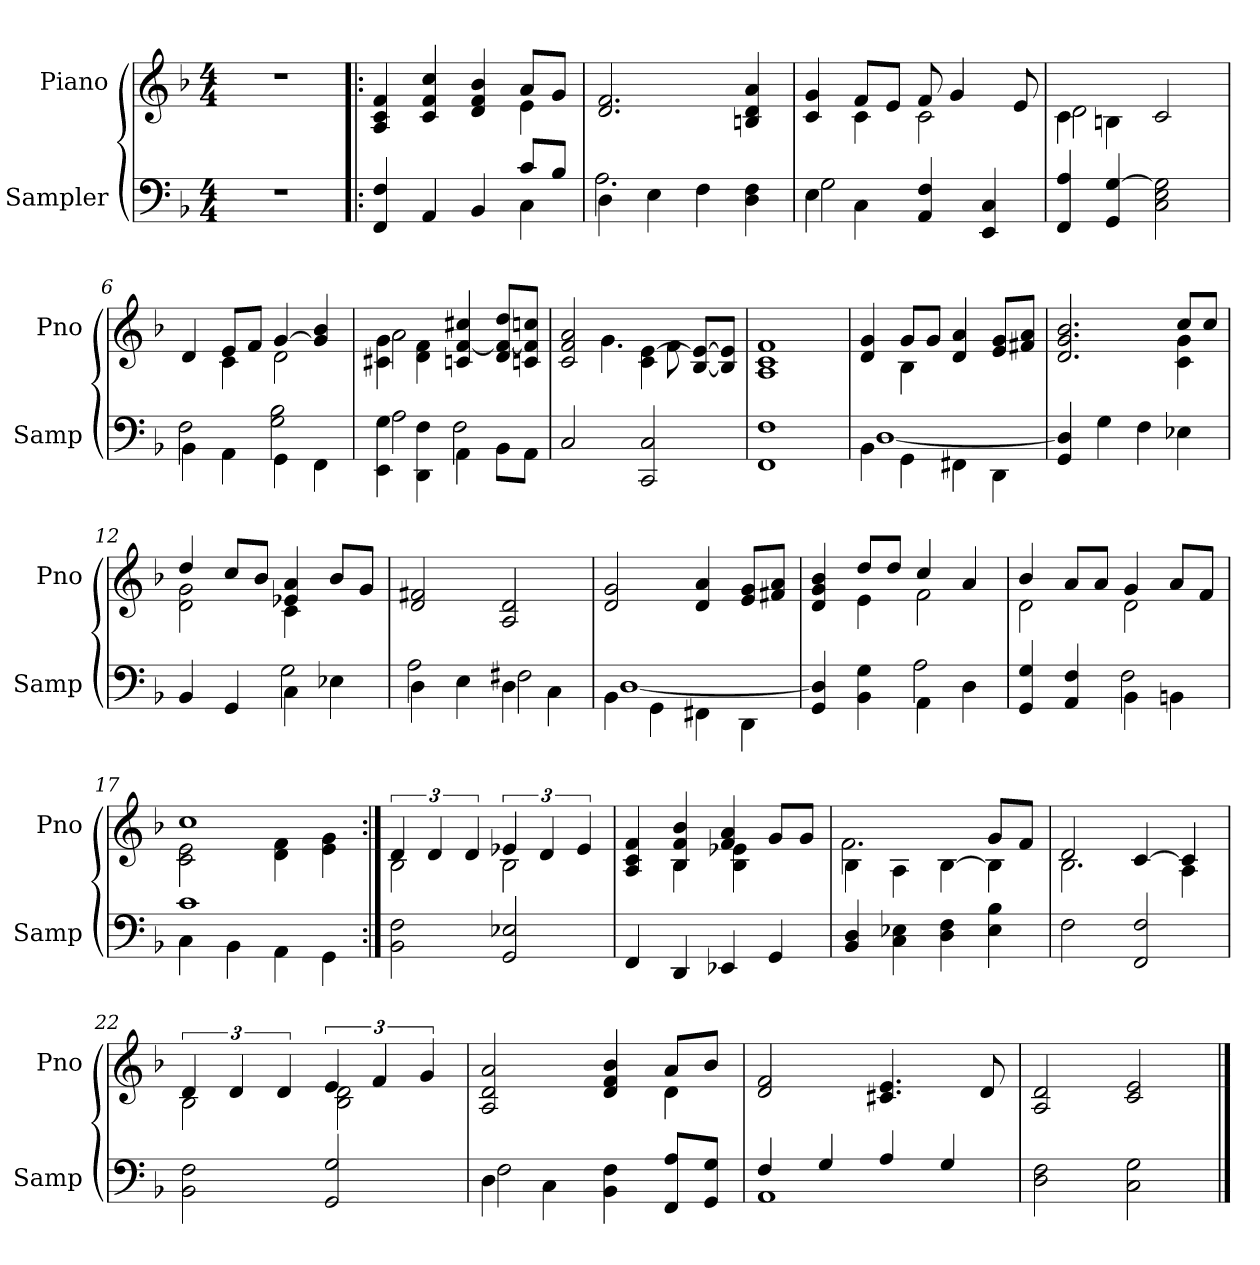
**kern	**kern
*part2	*part1
*staff2	*staff1
*I"Sampler	*I"Piano
*I'Samp	*I'Pno
*clefF4	*clefG2
*k[b-]	*k[b-]
*F:	*F:
*M4/4	*M4/4
=1	=1
1r	1r
=2!|:	=2!|:
*^	*^
4FF/ 4F/	2.ryy	4A/ 4c/ 4f/	2.ryy
4AA/	.	4c/ 4f/ 4cc/	.
4BB-/	.	4d/ 4f/ 4b-/	.
8c/L	4C	8a/L	4e
8B-/J	.	8g/J	.
*	*	*v	*v
=3	=3	=3
4D\	2.A	2.d/ 2.f/
4E\	.	.
4F\	.	.
4D\ 4F\	4ryy	4Bn/ 4d/ 4a/
=4	=4	=4
*	*	*^
4E\	2G	4c/ 4g/	4ryy
4C\	.	8f/L	4c
.	.	8e/J	.
4AA/ 4F/	2ryy	8f/	2c
.	.	4g/	.
4EE/ 4C/	.	.	.
.	.	8e/	.
*v	*v	*	*
=5	=5	=5
4FF/ 4A/	4c\	2d
4GG/ [4G/	4Bn\	.
2C\ 2E\ 2G\]	2c/	2ryy
=6	=6	=6
*^	*	*
4BB-\	2F	4d/	4ryy
4AA\	.	8e/L	4c
.	.	8f/J	.
4GG\	2G 2B-	[4g/	2d
4FF\	.	4g/] 4b-/	.
=7	=7	=7	=7
4EE\ 4G\	2A	4c#X\ 4g\	2a
4DD\ 4F\	.	4d\ 4f\	.
4AA\	2F	4cn/ [4f/ 4cc#X/	2ryy
8BB-\L	.	8d/ 8f_/ 8dd/L	.
8AA\J	.	8cn/ 8f]/ 8ccn/J	.
*v	*v	*	*
=8	=8	=8
2C/	2c/ 2f/ 2a/	4ryy
.	.	4.g
2CC/ 2C/	4c\ [4e\	.
.	.	8f
.	[8B-/ 8e_/L	4ryy
.	8B-]/ 8e]/J	.
*	*v	*v
=9	=9
1FF/ 1F/	1A\ 1c\ 1f\
=10	=10
*^	*^
4BB-\	[1D	4d 4g	4ryy
4GG\	.	8g/L	4B-
.	.	8g/J	.
4FF#X\	.	4d/ 4a/	2ryy
4DD\	.	8e/ 8g/L	.
.	.	8f#X/ 8a/J	.
*v	*v	*	*
=11	=11	=11
4GG/ 4D/]	2.d/ 2.g/ 2.b-/	2.ryy
4G\	.	.
4F\	.	.
4E-X\	8cc/L	4c 4g
.	8cc/J	.
=12	=12	=12
*^	*	*
4BB-	2ryy	4dd/	2d 2g
4GG	.	8cc/L	.
.	.	8b-/J	.
4C\	2G	4e-X/ 4a/	4c
4E-X\	.	8b-/L	4ryy
.	.	8g/J	.
*	*	*v	*v
=13	=13	=13
4D\	2A	2d/ 2f#X/
4E\	.	.
4D\	2F#X	2A/ 2d/
4C\	.	.
=14	=14	=14
4BB-\	[1D	2d/ 2g/
4GG\	.	.
4FF#X\	.	4d/ 4a/
4DD\	.	8e/ 8g/L
.	.	8f#X/ 8a/J
=15	=15	=15
*	*	*^
4GG/ 4D/]	2ryy	4d/ 4g/ 4b-/	4ryy
4BB-\ 4G\	.	8dd/L	4e
.	.	8dd/J	.
4AA\	2A	4cc/	2f
4D\	.	4a/	.
=16	=16	=16	=16
4GG/ 4G/	2ryy	4b-/	2d
4AA/ 4F/	.	8a/L	.
.	.	8a/J	.
4BB-\	2F	4g/	2d
4BBn\	.	8a/L	.
.	.	8f/J	.
=17	=17	=17	=17
4C\	1c	2c\ 2e\	1cc
4BB-\	.	.	.
4AA\	.	4d\ 4f\	.
4GG\	.	4e\ 4g\	.
*v	*v	*	*
=18:|!	=18:|!	=18:|!
2BB-\ 2F\	6d/	2B-
.	6d/	.
.	6d/	.
2GG/ 2E-X/	6e-X/	2B-
.	6d/	.
.	6e-/	.
=19	=19	=19
4FF/	4A/ 4c/ 4f/	4ryy
4DD/	4B-/ 4f/ 4b-/	4B-
4EE-X/	4f/ 4a/	4B- 4e-X
4GG/	8g/L	4ryy
.	8g/J	.
=20	=20	=20
4BB-/ 4D/	4B-\	2.f
4C\ 4E-X\	4A\	.
4D\ 4F\	[4B-\	.
4E-\ 4B-\	8g/L	4B-]
.	8f/J	.
=21	=21	=21
2F\	2d/	2.B-
2FF/ 2F/	[4c/	.
.	4c/]	4A
=22	=22	=22
2BB-\ 2F\	6d/	2B-
.	6d/	.
.	6d/	.
2GG/ 2G/	6e/	2B- 2d
.	6f/	.
.	6g/	.
=23	=23	=23
*^	*	*
4D\	2F	2A 2d 2a	2.ryy
4C\	.	.	.
4BB-\ 4F\	2ryy	4d 4f 4b-	.
8FF/ 8A/L	.	8a/L	4d
8GG/ 8G/J	.	8b-/J	.
*	*	*v	*v
=24	=24	=24
4F/	1AA	2d/ 2f/
4G/	.	.
4A/	.	4.c#X/ 4.e/
4G/	.	.
.	.	8d/
*v	*v	*
=25	=25
2D\ 2F\	2A/ 2d/
2C\ 2G\	2c/ 2e/
==	==
*-	*-
